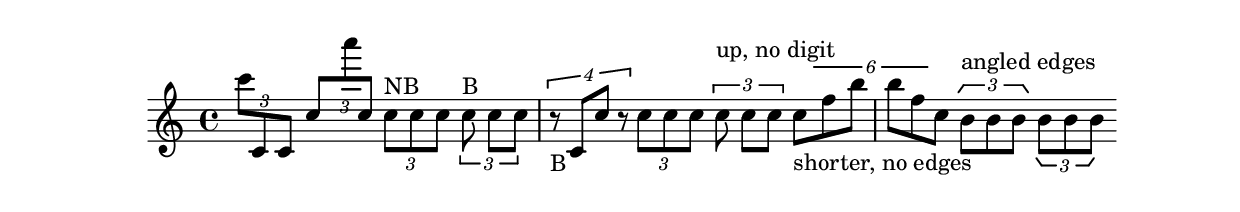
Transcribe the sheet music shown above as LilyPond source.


\header {
texidoc = "Tuplet bracket formatting supports numerous options,
for instance, bracketed (B) and non-bracketed (NB).
"
}
 

\version "2.2.0"


\score { 
    \context Voice \notes\relative c'' {

 	\times 2/3 { c'8 c,, c }
 	\times 2/3 { c'8 c'' c,, }

	
 	\times 2/3 {  c8[^"NB" c c]  }
	
 	\times 2/3 { c8^"B"  c[ c]  }
 	\times 2/4 { r8_"B"  c,[ c'] r8 }
	
 	\override TupletBracket  #'bracket-visibility = #'if-no-beam  
 	\times 2/3 {  c8[ c c]  }
	
	\override TupletBracket  #'direction = #1
 	\override TupletBracket  #'number-visibility = ##f
 	\times 2/3 { c8^""^""^"up, no digit"  c[ c]  }
 	\revert TupletBracket #'number-visibility

	\override TupletBracket  #'bracket-visibility = ##t
	\override TupletBracket  #'edge-height = #'(0.0 . 0.0)
	\override TupletBracket  #'shorten-pair = #'(2.0 . 2.0)
	\times 4/6 { c_"shorter, no edges" f b  b f c}	
	\revert TupletBracket #'edge-height
	\revert TupletBracket #'shorten-pair
    	\override TupletBracket  #'bracket-flare = #'(0.5 . 0.5)
	\times 2/3 { b^""^""^"angled edges" b b }
 	\revert TupletBracket #'direction
	\times 2/3 { b b b }

    }
}

